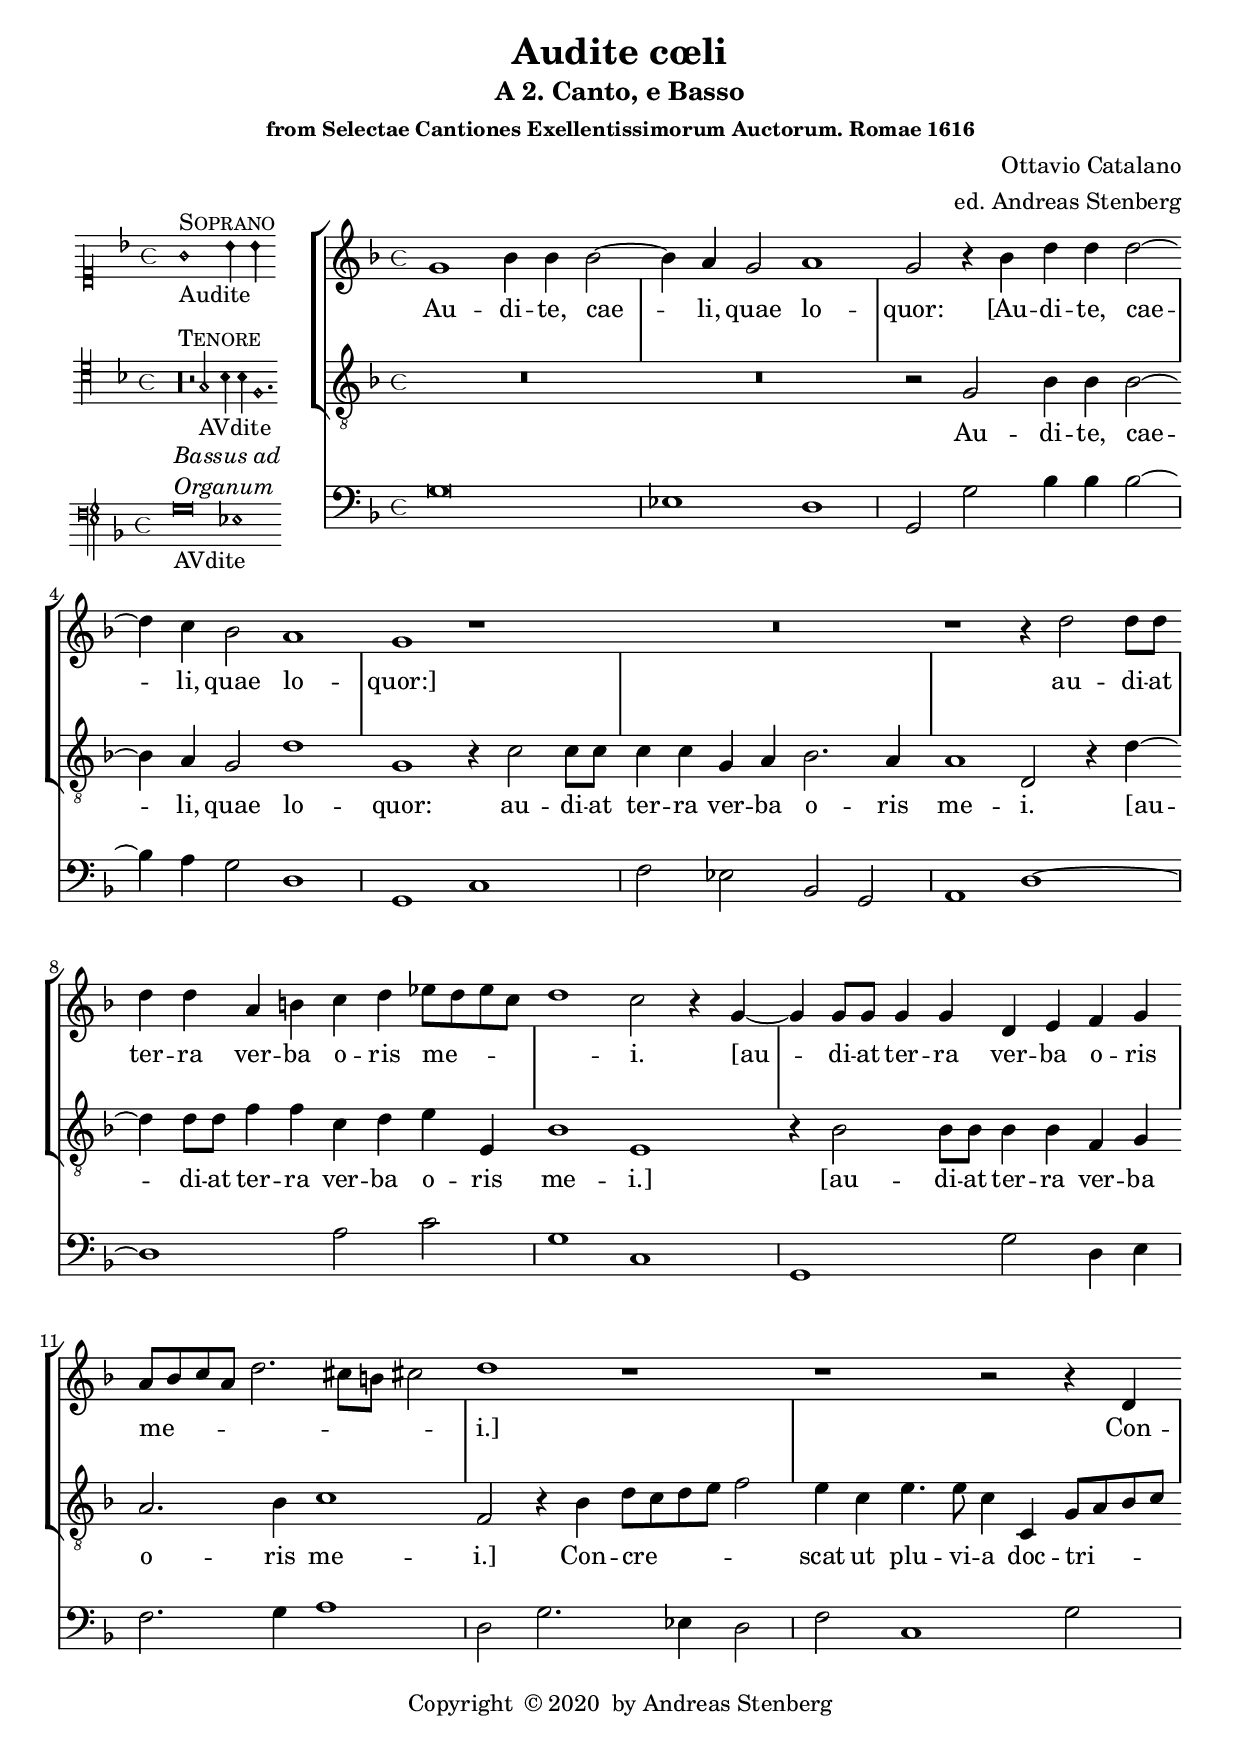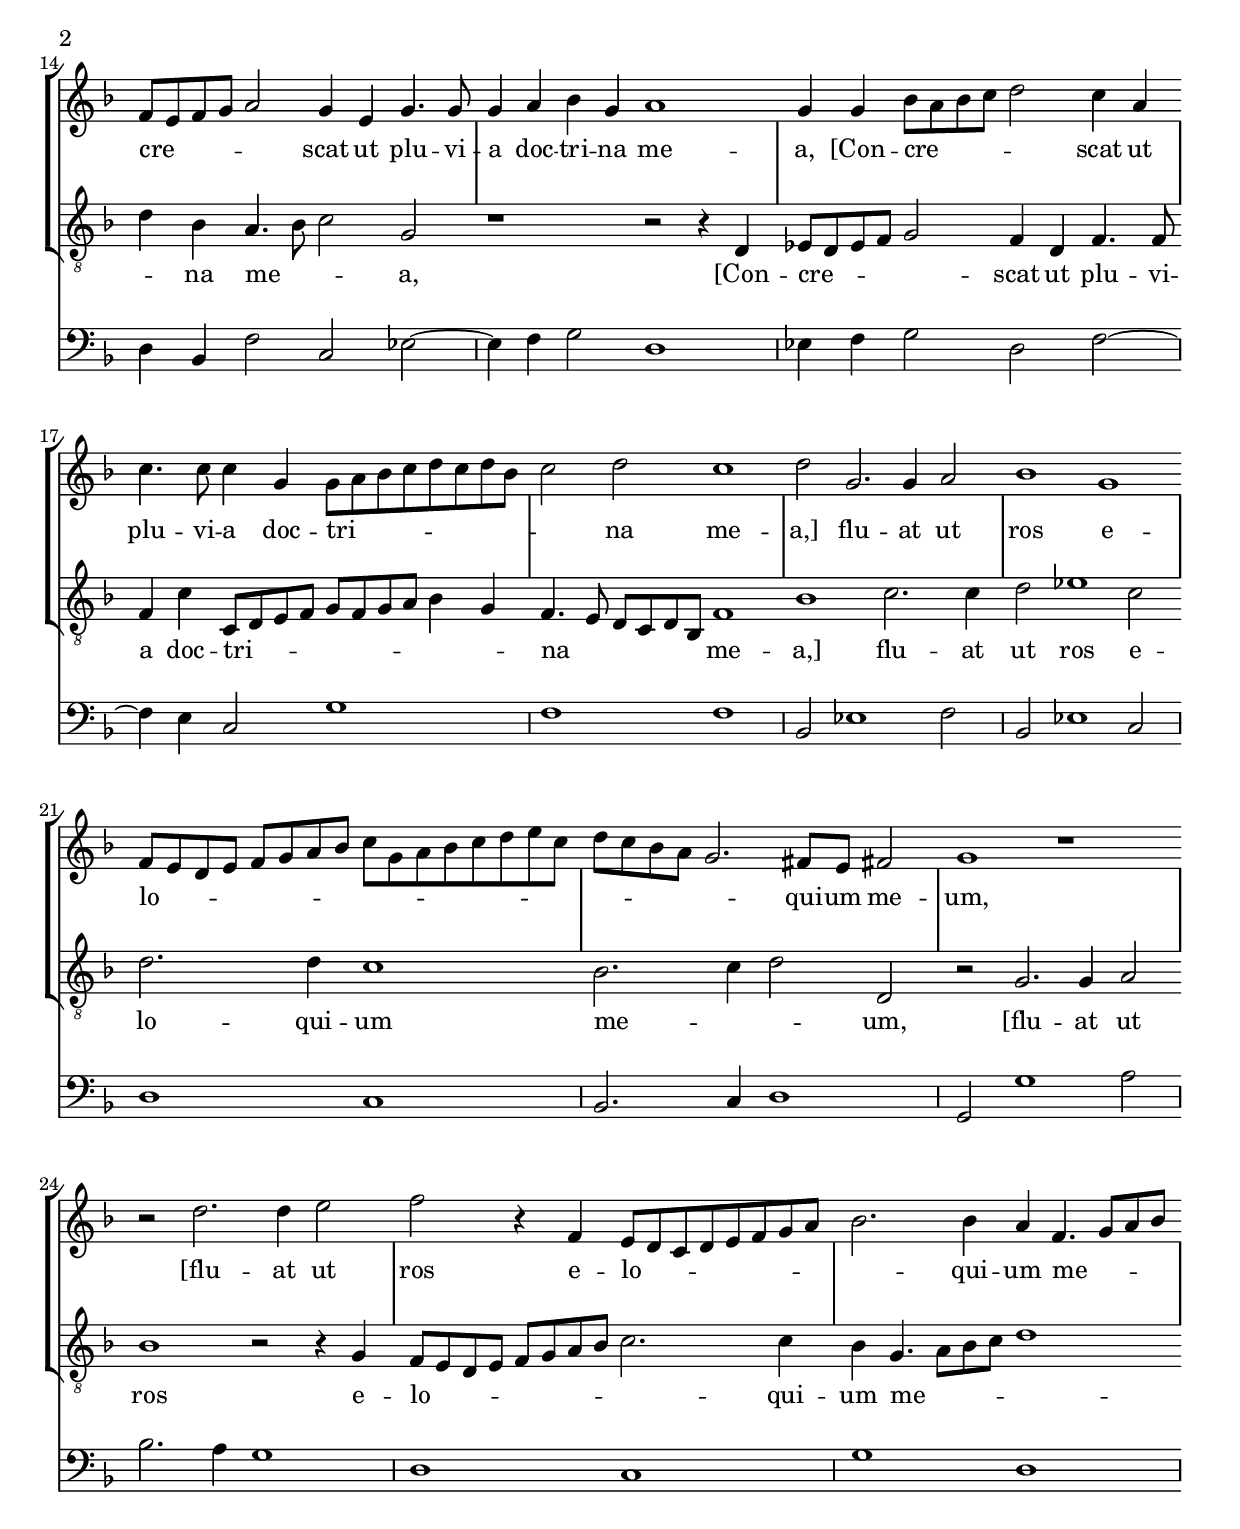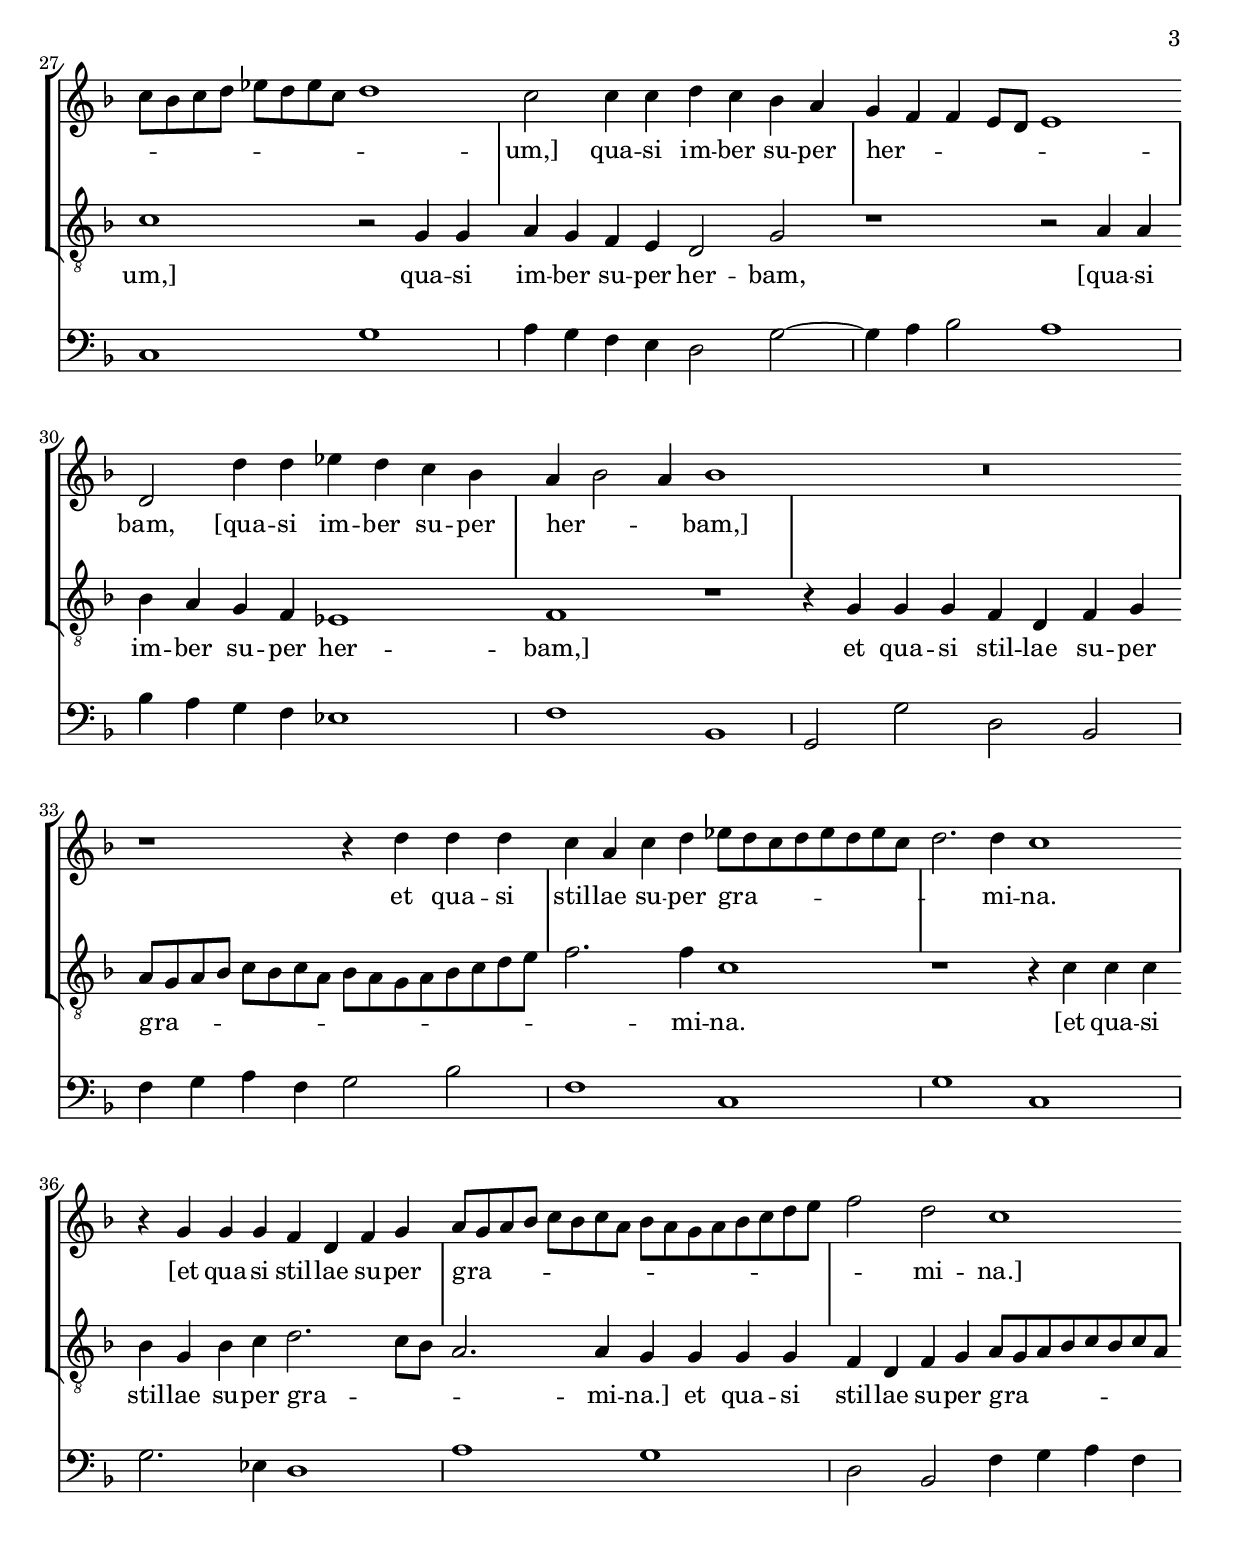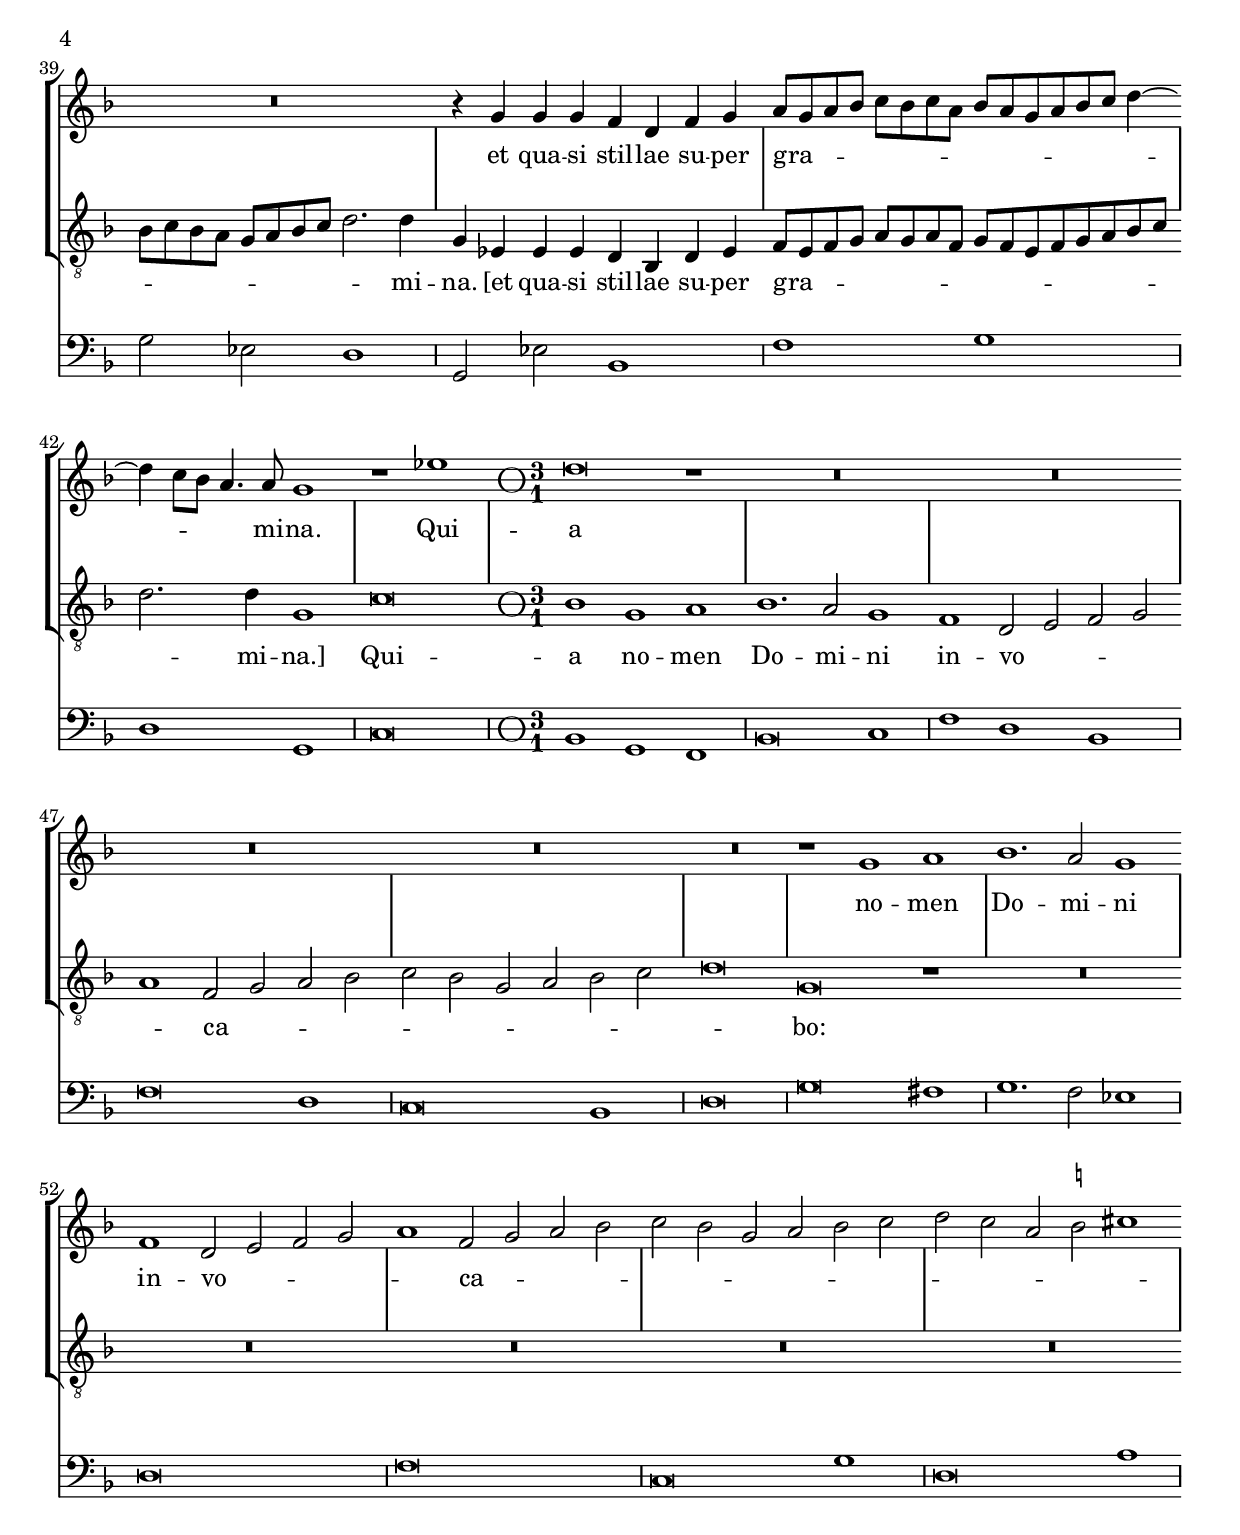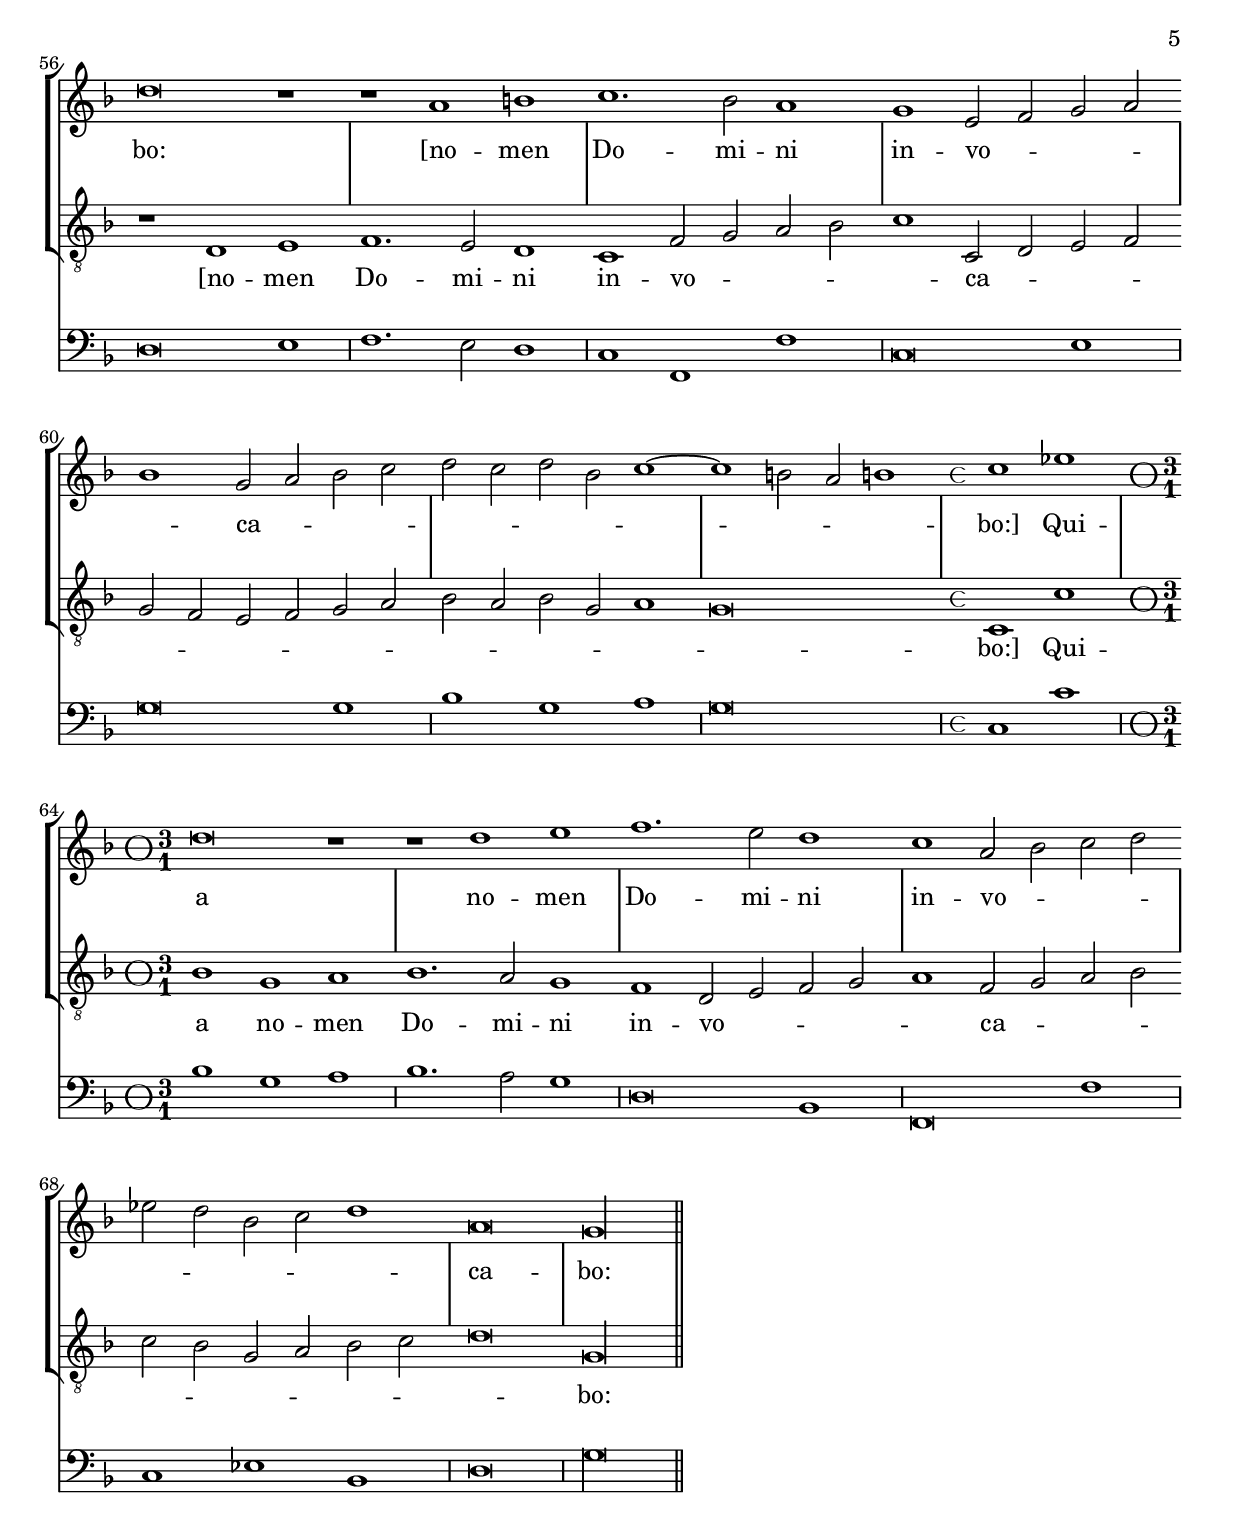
\version "2.18.0"
\include "deutsch.ly"
#(append! supported-clefs '(("mensural-f3" . ("clefs.mensural.f" 0 0))))
#(define ((double-time-signature glyph a b) grob)
   (grob-interpret-markup grob
          (markup #:override '(baseline-skip . 2.5) #:number
                  (#:line ((markup (#:fontsize 4 #:musicglyph glyph))
                           (#:fontsize -1 #:column (a b)))))))
ficta = \once \set suggestAccidentals =##t
\header {
  title = \markup {
    \center-column {
      "Audite cœli"
      %      "Wann er zu nacht"
      %      \vspace #0.5
    }
  }
  subtitle = "A 2. Canto, e Basso"
  subsubtitle = "from Selectae Cantiones Exellentissimorum Auctorum. Romae 1616"
  composer = "Ottavio Catalano"
  arranger = "ed. Andreas Stenberg"
  poet = ""
  meter =""
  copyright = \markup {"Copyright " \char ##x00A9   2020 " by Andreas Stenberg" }
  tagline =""
}
global = {
  \override Staff.TimeSignature.style = #'mensural
  \key f \major
}
%% PDF p.10
sopMusic = \relative c' {
  \clef "G"
  \set Score.tempoHideNote = ##t
  \tempo 1 = 62
  \time 4/4
  \set Timing.measureLength = #(ly:make-moment 4/2)
   \set Timing.defaultBarType = "|"
  \override Staff.BarLine.transparent = ##t

  g'1 b4 b4 b2~
  
  b4 a4 g2 a1
  
  g2 r4 b4 d4 d4 d2~
  
  d4 c4 b2
  
  a1 
  
  g1 r1
  
  R\breve
  
  r1
  
  r4 d'2 d8 d8 d4 d4 
  
  a4 h4 
  
  c4 d4 es8( d8 es8 c8  
  
  d1) c2 r4 g4~
  
  g4 g8 g8 g4 g4 d4 e4 f4 g4 
  
  a8( b8 c8 a8 d2. cis8 h8 cis!2) 
  
  d1 r1
  
  r1 r2 r4 d,4 
  
  f8( e8 f8 g8 a2) g4 e4  g4. g8
  
  g4 a4 b4 g4 a1
  
  g4 g4 b8( a8 b8 c8 d2) c4 a4 
  
  c4. c8 
  
  c4 g4 g8( a8 b8 c8 d8 c8 d8 b8 
  
  c2) d2 c1
  
  d2 g,2. g4 a2
  
  b1 g1
  
  f8( e8 d8 e8 f8 g8 a8 b8 c8 g8 a8 b8 
  
  c8 d8 e8 c8
  
  d8 c8 b8 a8 g2.) fis8 e8 fis!2 
  
  g1 r1
  
  r2 d'2. d4 e2
  
  f2 r4 f,4 e8( d8 c8 d8 e8 f8 g8 a8 
  
  b2.) b4 a4 f4.( g8 a8 b8 
  
  c8 b8 c8 d8 es8 d8 es8 c8 d1)
  
  c2 c4 c4 d4 c4 b4 a4 
  
  g4( f4 f4 e8 d8 e1)   
  
  d2 d'4 d4 es4 d4 c4 b4 
  
  a4( b2 a4) b1 
  
  R\breve 
  
  r1 r4 d4 d4 d4 
  
  c4 a4 c4 d4 es8( d8 c8 d8 es8 d8 es8 c8 
  
  d2.) d4 c1
  
  r4 g4 g4 g4 f4 d4 f4 g4 
  
  a8( g8 a8 b8 c8 b8 c8 a8 b8 a8 g8 a8 b8 c8 d8 e8 
  
  f2) d2 c1
  
  R\breve 
  
  r4 g4 g4 g4 f4 d4 f4 g4 
  
  a8( g8 a8 b8 c8 b8 c8 a8 b8 a8 g8 a8 b8 c8 d4~
  
  d4 c8 b8 a4.) a8 g1 
  
  r1 es'1 
  
  \tempo \breve. = 62

  \once \override Score.TimeSignature.stencil =

      #(double-time-signature  "timesig.mensural32" "3" "1")

  \time 3/1
  
  d\breve r1
  
  R\breve.*5
  
  r1 g,1 a1
  
  b1. a2 g1
  
  f1 d2( e2 f2 g2 
  
  a1) f2( g2 a2 b2 
  
  c2 b2 g2 a2 b2 c2
  
  d2 c2 a2 \ficta h2 cis1)
  
  d\breve r1 
  
  r1 a1 h1
  
  c1. b2 a1
  
  g1 e2 ( f2 g2 a2 
  
  b1) g2( a2 b2 c2
  
  d2 c2 d2 b2 c1~
  
  c1 h2 a2 h!1) 
  
  \tempo 1 = 62
  
  
  \override Staff.TimeSignature.style = #'mensural

  \time 4/4 
  
  \set Timing.measureLength = #(ly:make-moment 4/2)
  
  c1 es1
  
  \tempo \breve. = 62  
  
  \once \override Score.TimeSignature.stencil =

      #(double-time-signature  "timesig.mensural32" "3" "1")

  \time 3/1
  
  d\breve r1
  
  r1 d1 e1
  
  f1. e2 d1
  
  c1 a2( b2 c2 d2 
  
  es2 d2 b2 c2 d1)
  
  a\breve*3/2
  
  \cadenzaOn
  
  g\longa

  \revert Staff.BarLine.transparent
  \bar "||"
  \cadenzaOff
}

sopWords = \lyricmode {

Au -- di -- te, cae -- li, quae lo -- quor: 

[Au -- di -- te, cae -- li, quae lo -- quor:]

au -- di -- at ter -- ra ver -- ba o -- ris me -- i.

[au -- di -- at ter -- ra ver -- ba o -- ris me -- i.]

Con -- cre -- scat ut plu -- vi -- a doc -- tri -- na me -- a, 

[Con -- cre -- scat ut plu -- vi -- a doc -- tri -- na me -- a,]

flu -- at ut ros e -- lo -- qui -- um me -- um, 

[flu -- at ut ros e -- lo -- qui -- um me -- um,]

qua -- si im -- ber su -- per her -- bam, 

[qua -- si im -- ber su -- per her -- bam,]

et qua -- si stil -- lae su -- per gra -- mi -- na.

[et qua -- si stil -- lae su -- per gra -- mi -- na.]

et qua -- si stil -- lae su -- per gra -- mi -- na.

Qui -- a no -- men Do -- mi -- ni in -- vo -- ca -- bo:

[no -- men Do -- mi -- ni in -- vo -- ca -- bo:]

Qui -- a no -- men Do -- mi -- ni in -- vo -- ca -- bo:

}

%% PDF p.42
bassMusic = \relative c' {

  \clef "G_8"

   \set Timing.defaultBarType = "|"

  \override Staff.BarLine.transparent = ##t

  R\breve*2
  
  r2 g2 b4 b4 b2~
  
  b4 a4 g2 d'1
  
  g,1 r4 c2 c8 c8 
  
  c4 c4 g4 a4 b2. a4
  
  a1 d,2 r4 d'4~
  
  d4 d8 d8 
  
  f4 f4 c4 d4 e4 e, 
  
  b'1 e,1 
  
  r4 b'2 b8 b8 b4 b4 f4 g4
  
  a2. b4 c1
  
  f,2 r4 b4 d8( c8 d8 e8 f2) 
  
  e4 c4 e4. e8 
  
  c4 c,4 
  
  g'8( a8 b8 c8 d4) b4 a4.( b8 c2) g2
  
  r1 r2 r4 d4
  
  es8( d8 es8 f8 g2) f4 d4 f4. f8 
  
  f4 c'4 c,8( d8 e8 f8 
  
  g8 f8 g8 a8  b4 g4) 
  
  f4.( e8 d8 c8 d8 b8) f'1
  
  b1 c2. c4
  
  d2 es1 c2
  
  d2. d4 c1
  
  b2.( c4 d2) d,2
  
  r2 g2. g4 a2 
  
  b1 r2 r4 g4
  
  f8( e8 d8 e8 f8 g8 a8 b8 c2.) c4 
  
  b4 g4.( a8 b8 c8 d1)
  
  c1 r2 g4 g4
  
  a4 g4 
  
  f4 e4 d2 g2
  
  r1 r2 a4 a4 
  
  b4 a4 g4 f4 es1
  
  f1 r1
  
  r4 g4 g4 g4 f4 d4 f4 g4
  
  a8( g8 a8 b8 
  
  c8 b8 c8 a8 b8 a8 g8 a8 b8 c8 d8 e8 
  
  f2.) f4 c1
  
  r1 r4 c4 c4 c4
  
  b4 g4 b4 c4 d2.( c8 b8 
  
  a2.)  a4 g4 g4 g4 g4
  
  f4 d4 f4 g4 a8( g8 a8 b8 c8 b8 c8 a8 
  
  b8 c8 b8 a8 g8 a8 b8 c8 d2.) d4 
  
  g,4 es4 es4 es4 d4 b4 d4 es4
  
  f8( e8 f8 g8 a8 g8 a8 f8 g8 f8 e8 f8 g8 a8 b8 c8 
  
  d2.) d4 g,1 
  
  c\breve 
  
  b1 g1 a1 
  
  b1. a2 g1
  
  f1 d2( e2 f2 g2
  
  a1) f2( g2 a2 b2 
  
  c2 b2 g2 a2 b2 c2
  
  d\breve*3/2)
  
  g,\breve r1
  
  R\breve.*5
  
  r1 d1 e1 
  
  f1. e2 d1
  
  c1 f2( g2 a2 b2
  
  c1) c,2( d2 e2 f2
  
  g2 f2 e2 f2 g2 a2 
  
  b2 a2 b2 g2 a1
  
  g\breve*3/2)
  
  c,1 c'1
  
  b1 g1 a1
  
  b1. a2 g1
  
  f1 d2( e2 f2 g2
  
  a1) f2( g2 a2 b2
  
  c2 b2 g2 a2 b2 c2
  
  d\breve*3/2)
  
  \cadenzaOn
  
  g,\longa
  
  \revert Staff.BarLine.transparent
  \cadenzaOff
}
bassWords = \lyricmode {

Au -- di -- te, cae -- li, quae lo -- quor: 

au -- di -- at ter -- ra ver -- ba o -- ris me -- i.

[au -- di -- at ter -- ra ver -- ba o -- ris me -- i.]

[au -- di -- at ter -- ra ver -- ba o -- ris me -- i.]

Con -- cre -- scat ut plu -- vi -- a doc -- tri -- na me -- a, 

[Con -- cre -- scat ut plu -- vi -- a doc -- tri -- na me -- a,]

flu -- at ut ros e -- lo -- qui -- um me -- um, 

[flu -- at ut ros e -- lo -- qui -- um me -- um,]

qua -- si im -- ber su -- per her -- bam, 

[qua -- si im -- ber su -- per her -- bam,]

et qua -- si stil -- lae su -- per gra -- mi -- na.

[et qua -- si stil -- lae su -- per gra -- mi -- na.]

et qua -- si stil -- lae su -- per gra -- mi -- na.

[et qua -- si stil -- lae su -- per gra -- mi -- na.]

Qui -- a no -- men Do -- mi -- ni in -- vo -- ca -- bo:

[no -- men Do -- mi -- ni in -- vo -- ca -- bo:]

Qui -- a no -- men Do -- mi -- ni in -- vo -- ca -- bo:

}
continuo = \figuremode {


  \override Staff.BassFigureAlignmentPositioning.direction = #UP
  %\bassFigureStaffAlignmentUp
  \set Staff.useBassFigureExtenders = ##t
  \override Staff.BassFigureAlignmentPositioning.direction = #DOWN
  %\bassFigureStaffAlignmentDown
}


bassAdOrgMusic = \relative c {
  \clef "bass"
  \time 4/4
  \set Timing.measureLength = #(ly:make-moment 4/2)

  g'\breve
  
  es1 d1
  
  g,2 g'2 b4 b4 b2~
  
  b4 a4 g2 d1 
  
  g,1 c1 
  
  f2 es2 b2 g2
  
  a1 d1~
  
  d1 a'2 c2
  
  g1 c,1
  
  g1 g'2 d4 e4 
  
  f2. g4 a1
  
  d,2 g2. es4 d2
  
  f2 c1 g'2
  
  d4 b4 f'2 c2 es2~
  
  es4 f4 g2 d1
  
  es4 f4 g2
  
  d2 f2~
  
  f4 e4 c2 g'1
  
  f1 f1
  
  b,2 es1 f2
  
  b,2 es1 c2
  
  d1 c1
  
  b2. c4 d1
  
  g,2 g'1 a2
  
  b2. a4 g1
  
  d1 c1
  
  g'1 d1
  
  c1 
  
  g'1
  
  a4( g4 f4 e4 d2 g2~
  
  g4 a4 b2 a1
  
  b4 a4 g4 f4 es1
  
  f1 b,1
  
  g2 g'2 d2 b2 
  
  f'4 g4 a4 f4 g2 b2
  
  f1 c1
  
  g'1 c,1
  
  g'2. es4 d1
  
  a'1 g1
  
  d2 b2 f'4 g4 a4 f4
  
  g2 es2 d1
  
  g,2 es'2 b1
  
  f'1 g1 
  
  d1
  
  g,1
  
  c\breve
  
  b1 g1 f1
  
  b\breve c1
  
  f1 d1 b1
  
  f'\breve d1
  
  c\breve b1
  
  d\breve*3/2
  
  g\breve fis1
  
  g1. f2 es1
  
  d\breve*3/2
  
  f\breve*3/2
  
  c\breve g'1
  
  d\breve a'1
  
  d,\breve e1
  
  f1. e2 d1
  
  c1 f,1 f'1
  
  c\breve e1
  
  g\breve g1
  
  b1 g1 a1 
  
  g\breve*3/2
  
  c,1 c'1
  
  b1 g1 a1
  
  b1. a2 g1
  
  d\breve b1
  
  f\breve f'1
  
  c1 es1 b1
  
  d\breve*3/2
  
  \cadenzaOn
  
  g\longa

  \revert Staff.BarLine.bar-extent
  \bar "||"
  \revert Staff.BarLine.transparent
  \cadenzaOff
}

incipitDiscantus = \markup {
  \score {
    {
      %      \set Staff.instrumentName = #"Tenor "
      \override NoteHead.style = #'neomensural
      \override Rest.style = #'neomensural
      \override Staff.TimeSignature.style = #'mensural
      \cadenzaOn
      \clef "petrucci-c1"
      \key f \major
      \time 4/4

      g'1^\markup { \smallCaps"Soprano"}
      _"Audite"
      b'4 b'4 
    }
    \layout {
      \context {
        \Voice
        \remove "Ligature_bracket_engraver"
        \consists "Mensural_ligature_engraver"
      }
      line-width = 4.5\cm
    }
  }
}

incipitBassus = \markup {
  \score {
    {
      %      \set Staff.instrumentName = #"Tenor "
      \override NoteHead.style = #'neomensural
      \override Rest.style = #'neomensural
      \override Staff.TimeSignature.style = #'mensural
      \cadenzaOn
      \clef "petrucci-c4"
      \key f \major
      \time 4/4
      r\longa^\markup \smallCaps"Tenore"

      r2 

      g2_"AVdite " b4 b4

      f1.
    }
    \layout {
      \context {
        \Voice
        \remove "Ligature_bracket_engraver"
        \consists "Mensural_ligature_engraver"
      }
      line-width = 4.5\cm
    }
  }
}

incipitBassusAdOrganum = \markup {
  \score {
    {
      %      \set Staff.instrumentName = #"Tenor "
      \override NoteHead.style = #'neomensural
      \override Rest.style = #'neomensural
      \override Staff.TimeSignature.style = #'mensural
      \cadenzaOn
      \clef "petrucci-f"
      \key f \major
      \time 4/4
      g\breve^\markup  \column { \italic "Bassus ad" \italic "Organum" }_"AVdite"
      es1
    }
    \layout {
      \context {
        \Voice
        \remove "Ligature_bracket_engraver"
        \consists "Mensural_ligature_engraver"
      }
      line-width = 4.5\cm
    }
  }
}


\score {
  <<
  <<
    \new StaffGroup \with {
      \override VerticalAxisGroup.staff-staff-spacing = #'((basic-distance . 12))
    } <<
      \new Staff = treble <<
        \set Staff.instrumentName = \incipitDiscantus
        \new Voice = "sopranos" {
          \set  Staff.midiInstrument ="choir aahs"
          %	\voiceOne
          << \global \sopMusic >>
        }
      >>
      \new Lyrics = sopranos { s1 }

      \new Staff ="basses" {
        \set Staff.instrumentName = \incipitBassus

        \new Voice = "basses" {
          \set  Staff.midiInstrument ="choir aahs"
          %	\voiceTwo
          << \global \bassMusic >>
        }
      }
    >>
    \new Lyrics = basses { s1 }
      \new Staff ="bassAdOrg" \with { \override BarLine.bar-extent = #'(-1 . 1) }
      {
        \set Staff.instrumentName = \incipitBassusAdOrganum
        \new Voice = "bassusAdOrganum" {
          \clef "bass"
          %	\voiceTwo
          << \global \bassAdOrgMusic >>
        }
      }
      \context Staff = bassAdOrg \continuo
  >>
    \context Lyrics = sopranos \lyricsto sopranos \sopWords
    \context Lyrics = basses \lyricsto basses \bassWords
  >>
  \layout {
    \context {
      \Score
      % no bars in staves
      %      \override BarLine.transparent = ##t

    }
    % the next three instructions keep the lyrics between the bar lines
    \context {
      \Lyrics
      \consists "Bar_engraver"
      \override BarLine.transparent = ##t
    }
    \context {
      \StaffGroup
      \consists "Separating_line_group_engraver"
    }
    \context {
      \Voice
      % no slurs
      \override Slur.transparent = ##t
      % Comment in the below "\remove" command to allow line
      % breaking also at those barlines where a note overlaps
      % into the next bar.  The command is commented out in this
      % short example score, but especially for large scores, you
      % will typically yield better line breaking and thus improve
      % overall spacing if you comment in the following command.
      %\remove "Forbid_line_break_engraver"
    }
    indent = 4.5\cm
  }

}

\pageBreak

\markup {

  \fill-line {
  \column {

      \column {
        \bold "Versio Vulgata: Deuteronomium 32:1-3a."

        \vspace #1.0

        \justify-string #"Audite, caeli, quae loquor: 

audiat terra verba oris mei.

2 Concrescat ut pluvia doctrina mea, 

fluat ut ros eloquium meum, 

quasi imber super herbam, 

et quasi stillae super gramina.

3 Quia nomen Domini invocabo:"
      }

      \vspace #2.0
      \column {
        \bold "Douay-Rheims Bible: "

        \vspace #1.0

        \justify-string #"Hear, O ye heavens, the things I speak, 

let the earth give ear to the words of my mouth.

2 Let my doctrine gather as the rain, 

let my speech distil as the dew, 

as a shower upon the herb, 

and as drops upon the grass.

3 Because I will invoke the name of the Lord:"
      }
    }
  }
}

%% Midi

\score {
  <<
  <<
    \new StaffGroup \with {
      \override VerticalAxisGroup.staff-staff-spacing = #'((basic-distance . 12))
    } <<
      \new Staff = treble <<
        \set Staff.instrumentName = \incipitDiscantus
        \new Voice = "sopranos" {
          \set  Staff.midiInstrument ="choir aahs"
          %	\voiceOne
          << \global \sopMusic >>
        }
      >>
      \new Lyrics = sopranos { s1 }

      \new Staff ="basses" {
        \set Staff.instrumentName = \incipitBassus

        \new Voice = "basses" {
          \set  Staff.midiInstrument ="choir aahs"
          \clef "treble_8"
          %	\voiceTwo
          << \global \bassMusic >>
        }
      }
    >>
    \new Lyrics = basses { s1 }

    \new Staff ="bassAdOrg" {
        \set Staff.instrumentName = \incipitBassusAdOrganum
                  \set  Staff.midiInstrument ="choir aahs"
                  \set  Staff.midiInstrument ="reed organ"
                  \set Staff.midiMinimumVolume = #0.3
                  \set Staff.midiMaximumVolume = #0.6
        \new Voice = "bassusAdOrganum" {
          \clef "bass"
          %	\voiceTwo
          << \global \bassAdOrgMusic >>
        }
      }
      \context Staff = bassAdOrg \continuo
  >>
    \context Lyrics = sopranos \lyricsto sopranos \sopWords
    \context Lyrics = basses \lyricsto basses \bassWords
  >>
  \midi {
  }
}
\paper {
  ragged-bottom = ##t
  ragged-last-bottom = ##t
  ragged-last = ##t
}

%{
convert-ly.py (GNU LilyPond) 2.18.2  convert-ly.py: Processing `'...
Applying conversion: 2.15.7, 2.15.9, 2.15.10, 2.15.16, 2.15.17,
2.15.18, 2.15.19, 2.15.20, 2.15.25, 2.15.32, 2.15.39, 2.15.40,
2.15.42, 2.15.43, 2.16.0, 2.17.0, 2.17.4, 2.17.5, 2.17.6, 2.17.11,
2.17.14, 2.17.15, 2.17.18, 2.17.19, 2.17.20, 2.17.25, 2.17.27,
2.17.29, 2.17.97, 2.18.0
%}
